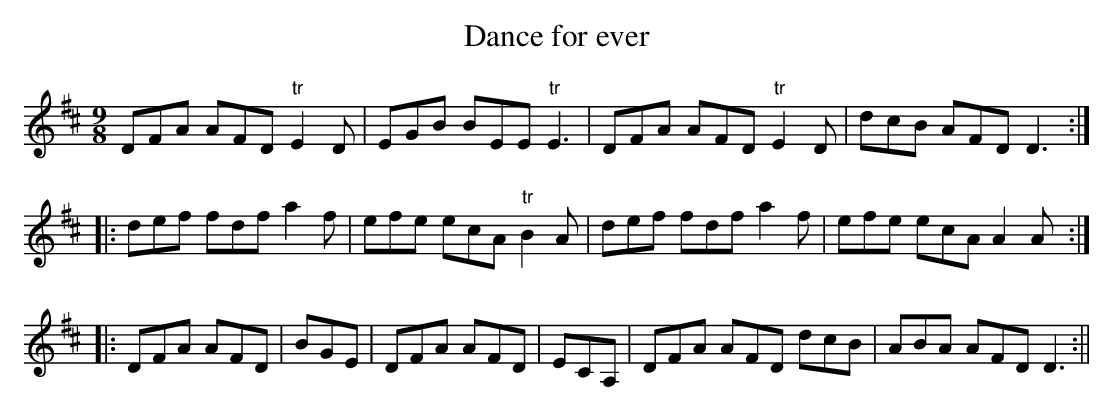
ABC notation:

X:1
T:Dance for ever
M:9/8
L:1/8
K:D
DFA AFD "tr"E2D|EGB BEE "tr"E3|DFA AFD "tr"E2D|dcB AFD D3:|
|:def fdf a2f|efe ecA "tr"B2A|def fdf a2f|efe ecA A2A:|
|:DFA AFD|BGE|DFA AFD|ECA,|DFA AFD dcB|ABA AFD D3:||
